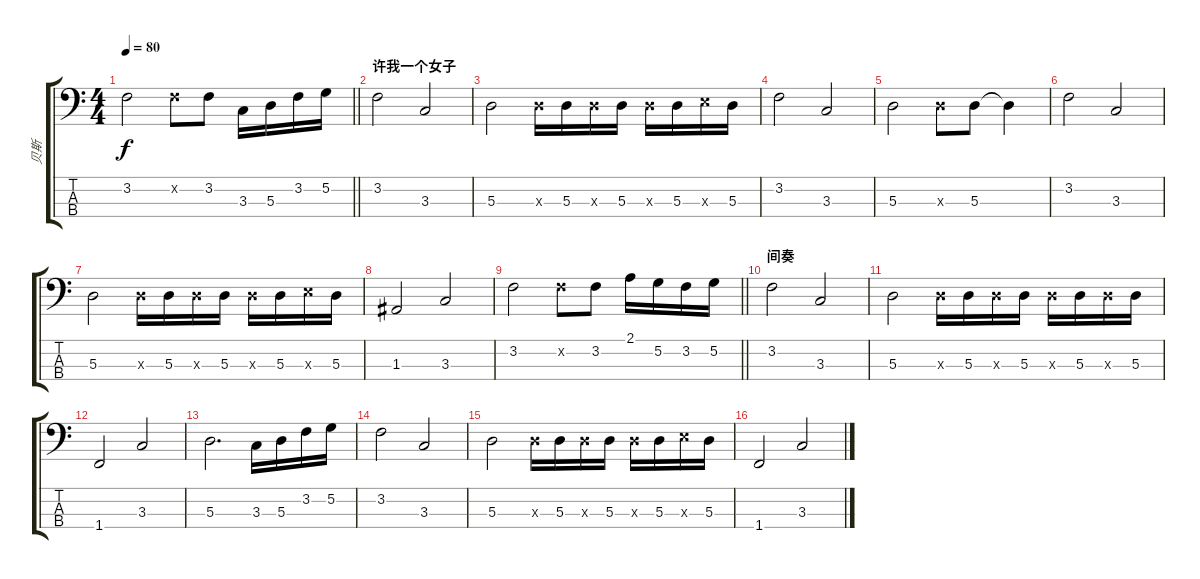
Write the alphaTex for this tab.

\track ("贝斯" "贝斯") {instrument electricbassfinger}
\staff {score tabs}
\tuning (G2 D2 A1 E1) {hide}
\ts (4 4)
\tempo 80
\clef f4
\barLineRight lightlight
\ks c
3.2.2{dy f} 3.2{x}.8 3.2.8 3.3.16 5.3.16 3.2.16 5.2.16 |
\section ("" "许我一个女子")
3.2.2 3.3.2 |
5.3.2 5.3{x}.16 5.3.16 5.3{x}.16 5.3.16 5.3{x}.16 5.3.16 7.3{x}.16 5.3.16 |
3.2.2 3.3.2 |
5.3.2 5.3{x}.8 5.3.8 5.3{t}.4 |
3.2.2 3.3.2 |
5.3.2 5.3{x}.16 5.3.16 5.3{x}.16 5.3.16 5.3{x}.16 5.3.16 7.3{x}.16 5.3.16 |
1.3.2 3.3.2 |
\barLineRight lightlight
3.2.2 3.2{x}.8 3.2.8 2.1.16 5.2.16 3.2.16 5.2.16 |
\section ("" "间奏")
3.2.2 3.3.2 |
5.3.2 5.3{x}.16 5.3.16 5.3{x}.16 5.3.16 5.3{x}.16 5.3.16 5.3{x}.16 5.3.16 |
1.4.2 3.3.2 |
5.3.2{d} 3.3.16 5.3.16 3.2.16 5.2.16 |
3.2.2 3.3.2 |
5.3.2 5.3{x}.16 5.3.16 5.3{x}.16 5.3.16 5.3{x}.16 5.3.16 7.3{x}.16 5.3.16 |
1.4.2 3.3.2
